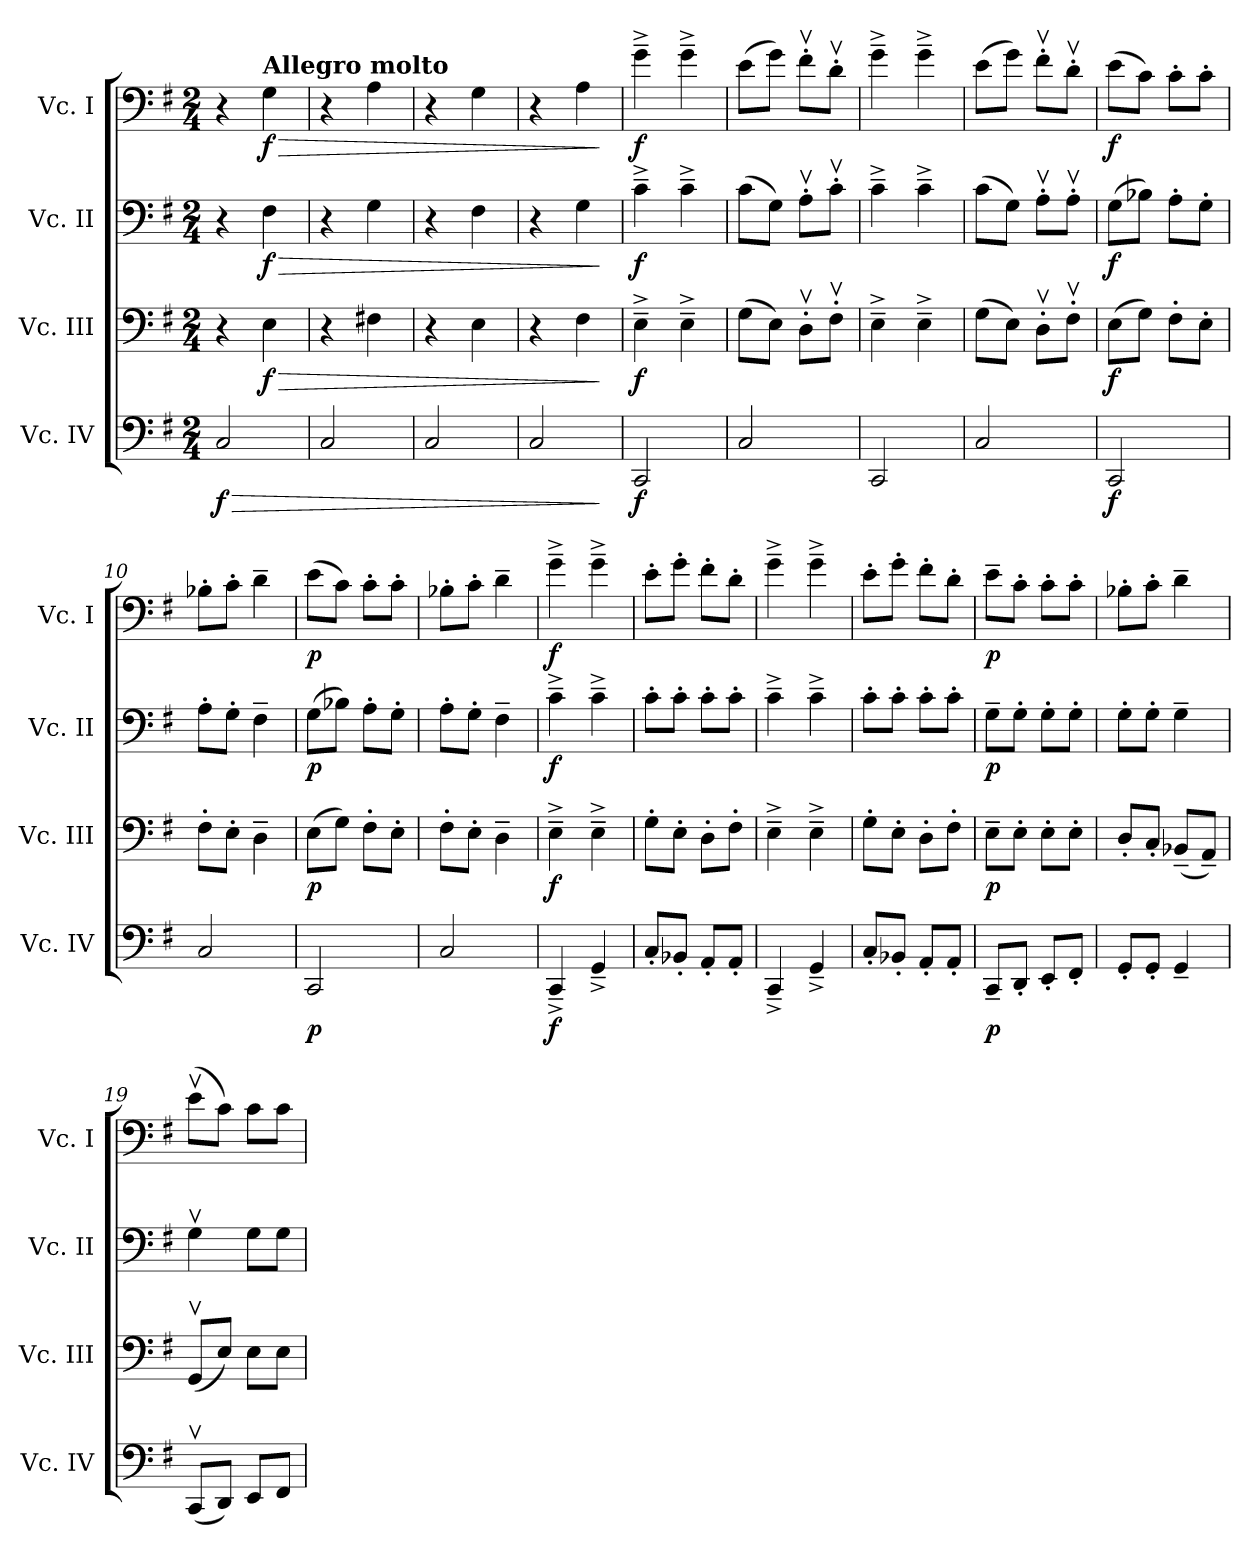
**kern	**dynam	**kern	**dynam	**kern	**dynam	**kern	**dynam
*part4	*part4	*part3	*part3	*part2	*part2	*part1	*part1
*staff4	*staff4	*staff3	*staff3	*staff2	*staff2	*staff1	*staff1
*I"Vc. IV	*	*I"Vc. III	*	*I"Vc. II	*	*I"Vc. I	*
*I'Vc. IV	*	*I'Vc. III	*	*I'Vc. II	*	*I'Vc. I	*
*clefF4	*	*clefF4	*	*clefF4	*	*clefF4	*
*k[f#]	*	*k[f#]	*	*k[f#]	*	*k[f#]	*
*M2/4	*	*M2/4	*	*M2/4	*	*M2/4	*
*MM140	*	*MM140	*	*MM140	*	*MM140	*
=1	=1	=1	=1	=1	=1	=1	=1
!	!LO:HP:b	!	!	!	!	!	!
!	!LO:DY:n=1:b	!	!	!	!	!	!
2C/	> f	4r	.	4r	.	4r	.
!	!	!	!	!	!	!LO:TX:a:B:t=Allegro molto	!
!	!	!	!LO:HP:b	!	!LO:HP:b	!	!LO:HP:b
!	!	!	!LO:DY:n=1:b	!	!LO:DY:n=1:b	!	!LO:DY:n=1:b
.	.	4E\	> f	4F#\	> f	4G\	> f
=2	=2	=2	=2	=2	=2	=2	=2
2C/	.	4r	.	4r	.	4r	.
.	.	4F#X\	.	4G\	.	4A\	.
=3	=3	=3	=3	=3	=3	=3	=3
2C/	.	4r	.	4r	.	4r	.
.	.	4E\	.	4F#\	.	4G\	.
=4	=4	=4	=4	=4	=4	=4	=4
2C/	.	4r	.	4r	.	4r	.
.	.	4F#\	.	4G\	.	4A\	.
.	]	.	]	.	]	.	]
=5	=5	=5	=5	=5	=5	=5	=5
!	!LO:DY:b	!	!LO:DY:b	!	!LO:DY:b	!	!LO:DY:b
2CC/	f	4E~^\	f	4c~^\	f	4g^~\	f
.	.	4E~^\	.	4c~^\	.	4g^~\	.
=6	=6	=6	=6	=6	=6	=6	=6
2C/	.	(>8G\L	.	(8c\L	.	(>8e\L	.
.	.	8E\J)	.	8G\J)	.	8g\J)	.
.	.	8Dv'\L	.	8Av'\L	.	8f#v'\L	.
.	.	8F#v'\J	.	8cv'\J	.	8dv'\J	.
!!LO:LB:g=z
=7	=7	=7	=7	=7	=7	=7	=7
2CC/	.	4E^~\	.	4c^~\	.	4g^~\	.
.	.	4E^~\	.	4c^~\	.	4g^~\	.
=8	=8	=8	=8	=8	=8	=8	=8
2C/	.	(>8G\L	.	(>8c\L	.	(>8e\L	.
.	.	8E\J)	.	8G\J)	.	8g\J)	.
.	.	8Dv'\L	.	8Av'\L	.	8f#v'\L	.
.	.	8F#v'\J	.	8Av'\J	.	8dv'\J	.
=9	=9	=9	=9	=9	=9	=9	=9
!	!LO:DY:b	!	!LO:DY:b	!	!LO:DY:b	!	!LO:DY:b
2CC/	f	(>8E\L	f	(8G\L	f	(>8e\L	f
.	.	8G\J)	.	8B-X\J)	.	8c\J)	.
.	.	8F#'\L	.	8A'\L	.	8c'\L	.
.	.	8E'\J	.	8G'\J	.	8c'\J	.
=10	=10	=10	=10	=10	=10	=10	=10
2C/	.	8F#'\L	.	8A'\L	.	8B-X'\L	.
.	.	8E'\J	.	8G'\J	.	8c'\J	.
.	.	4D~\	.	4F#~\	.	4d~\	.
=11	=11	=11	=11	=11	=11	=11	=11
!	!LO:DY:b	!	!LO:DY:b	!	!LO:DY:b	!	!LO:DY:b
2CC/	p	(>8E\L	p	(8G\L	p	(>8e\L	p
.	.	8G\J)	.	8B-X\J)	.	8c\J)	.
.	.	8F#'\L	.	8A'\L	.	8c'\L	.
.	.	8E'\J	.	8G'\J	.	8c'\J	.
=12	=12	=12	=12	=12	=12	=12	=12
2C/	.	8F#'\L	.	8A'\L	.	8B-X'\L	.
.	.	8E'\J	.	8G'\J	.	8c'\J	.
.	.	4D~\	.	4F#~\	.	4d~\	.
!!LO:LB:g=z
=13	=13	=13	=13	=13	=13	=13	=13
!	!LO:DY:b	!	!LO:DY:b	!	!LO:DY:b	!	!LO:DY:b
4CC^~/	f	4E^~\	f	4c^~\	f	4g^~\	f
4GG^~/	.	4E^~\	.	4c^~\	.	4g^~\	.
=14	=14	=14	=14	=14	=14	=14	=14
8C'/L	.	8G'\L	.	8c'\L	.	8e'\L	.
8BB-X'/J	.	8E'\J	.	8c'\J	.	8g'\J	.
8AA'/L	.	8D'\L	.	8c'\L	.	8f#'\L	.
8AA'/J	.	8F#'\J	.	8c'\J	.	8d'\J	.
=15	=15	=15	=15	=15	=15	=15	=15
4CC^~/	.	4E^~\	.	4c^~\	.	4g^~\	.
4GG^~/	.	4E^~\	.	4c^~\	.	4g^~\	.
=16	=16	=16	=16	=16	=16	=16	=16
8C'/L	.	8G'\L	.	8c'\L	.	8e'\L	.
8BB-X'/J	.	8E'\J	.	8c'\J	.	8g'\J	.
8AA'/L	.	8D'\L	.	8c'\L	.	8f#'\L	.
8AA'/J	.	8F#'\J	.	8c'\J	.	8d'\J	.
=17	=17	=17	=17	=17	=17	=17	=17
!	!LO:DY:b	!	!LO:DY:b	!	!LO:DY:b	!	!LO:DY:b
8CC~/L	p	8E~\L	p	8G~\L	p	8e~\L	p
8DD'/J	.	8E'\J	.	8G'\J	.	8c'\J	.
8EE'/L	.	8E'\L	.	8G'\L	.	8c'\L	.
8FF#'/J	.	8E'\J	.	8G'\J	.	8c'\J	.
=18	=18	=18	=18	=18	=18	=18	=18
8GG'/L	.	8D'/L	.	8G'\L	.	8B-X'\L	.
8GG'/J	.	8C'/J	.	8G'\J	.	8c'\J	.
4GG~/	.	(8BB-X~/L	.	4G~\	.	4d~\	.
.	.	8AA~/J)	.	.	.	.	.
!!LO:PB:g=z
=19	=19	=19	=19	=19	=19	=19	=19
(8CCv/L	.	(8GGv/L	.	4Gv\	.	(>8ev\L	.
8DD/J)	.	8E/J)	.	.	.	8c\J)	.
8EE/L	.	8E\L	.	8G\L	.	8c\L	.
8FF#/J	.	8E\J	.	8G\J	.	8c\J	.
=	=	=	=	=	=	=	=
*-	*-	*-	*-	*-	*-	*-	*-
